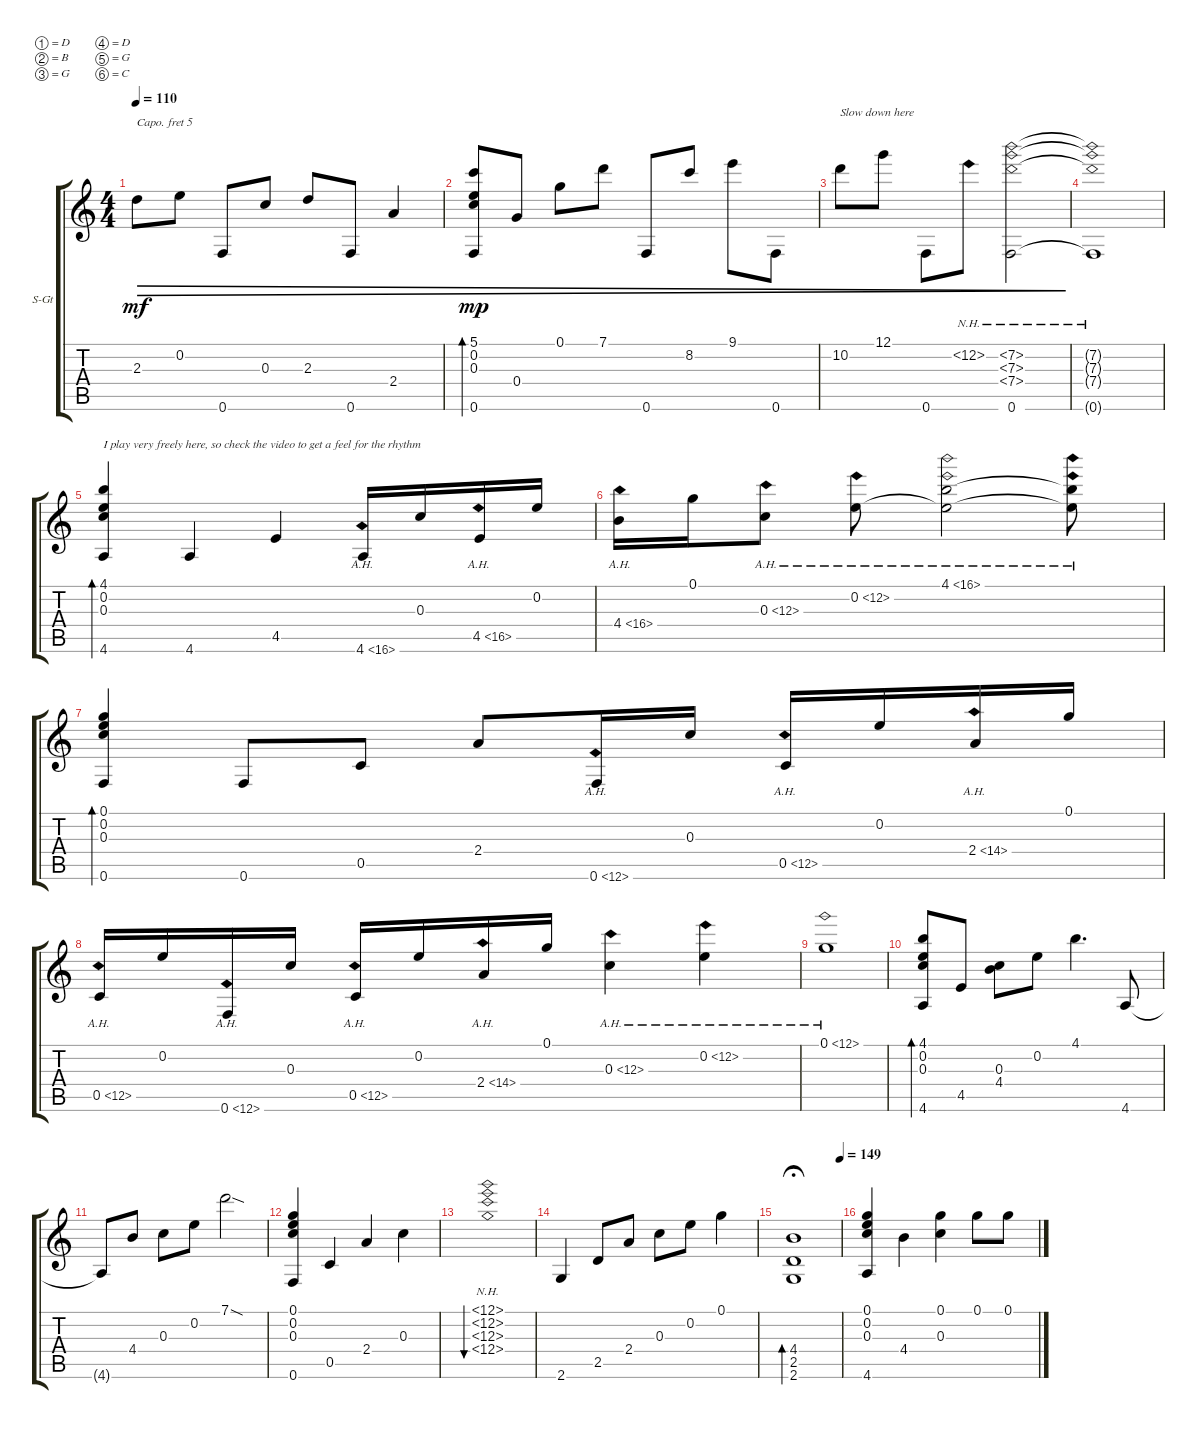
\defaultSystemsLayout 4
\bracketExtendMode groupsimilarinstruments
\firstSystemTrackNameOrientation horizontal
\otherSystemsTrackNameOrientation horizontal
\track ("Guitar 1" "S-Gt") {instrument acousticguitarsteel}
\staff {score tabs}
\capo 5
\tuning (D4 B3 G3 D3 G2 C2)
\ts (4 4)
\tempo 110
\clef g2
\ks c
2.3.8{dec dy mf} 0.2.8{dec} 0.6.8{dec} 0.3.8{dec} 2.3.8{dec} 0.6.8{dec} 2.4.4{dec} |
(5.1 0.2 0.3 0.6).8{bd 100 dec dy mp} 0.4.8{dec} 0.1.8{dec} 7.1.8{dec} 0.6.8{dec} 8.2.8{dec} 9.1.8{dec} 0.6.8{dec} |
10.2.8{txt "Slow down here" dec} 12.1.8{dec} 0.6.8{dec} 12.2{nh}.8{dec} (7.2{nh} 7.3{nh} 7.4{nh} 0.6).2{dec} |
(7.2{nh t} 7.3{nh t} 7.4{nh t} 0.6{t}).1 |
(4.6 0.2 4.1 0.3).4{bd 118 txt "I play very freely here, so check the video to get a feel for the rhythm"} 4.6.4 4.5.4 4.6{ah 12}.16 0.3.16 4.5{ah 12}.16 0.2.16 |
4.4{ah 12}.16 0.1.16 0.3{ah 12}.8 0.2{ah 12}.8 (4.1{ah 12} 0.2{ah 12 t}).2 (4.1{ah 12 t} 0.2{ah 12 t}).8 |
(0.6 0.2 0.1 0.3).4{bd 120} 0.6.8 0.5.8 2.4.8 0.6{ah 12}.16 0.3.16 0.5{ah 12}.16 0.2.16 2.4{ah 12}.16 0.1.16 |
0.5{ah 12}.16 0.2.16 0.6{ah 12}.16 0.3.16 0.5{ah 12}.16 0.2.16 2.4{ah 12}.16 0.1.16 0.3{ah 12}.4 0.2{ah 12}.4 |
0.1{ah 12}.1 |
(4.6 0.3 0.2 4.1).8{bd 116} 4.5.8 (4.4 0.3).8 0.2.8 4.1.4{d} 4.6.8 |
4.6{t}.8 4.4.8 0.3.8 0.2.8 7.1{sod}.2 |
(0.1 0.2 0.3 0.6).4 0.5.4 2.4.4 0.3.4 |
(12.1{nh} 12.2{nh} 12.3{nh} 12.4{nh}).1{bu 240} |
2.6.4 2.5.8 2.4.8 0.3.8 0.2.8 0.1.4 |
\tempo (149 0.99375)
(2.6 2.5 4.4).1{bd 237 fermata (medium 0.5)} |
(4.6 0.3 0.2 0.1).4 4.4.4 (0.1 0.3).4 0.1.8 0.1.8
